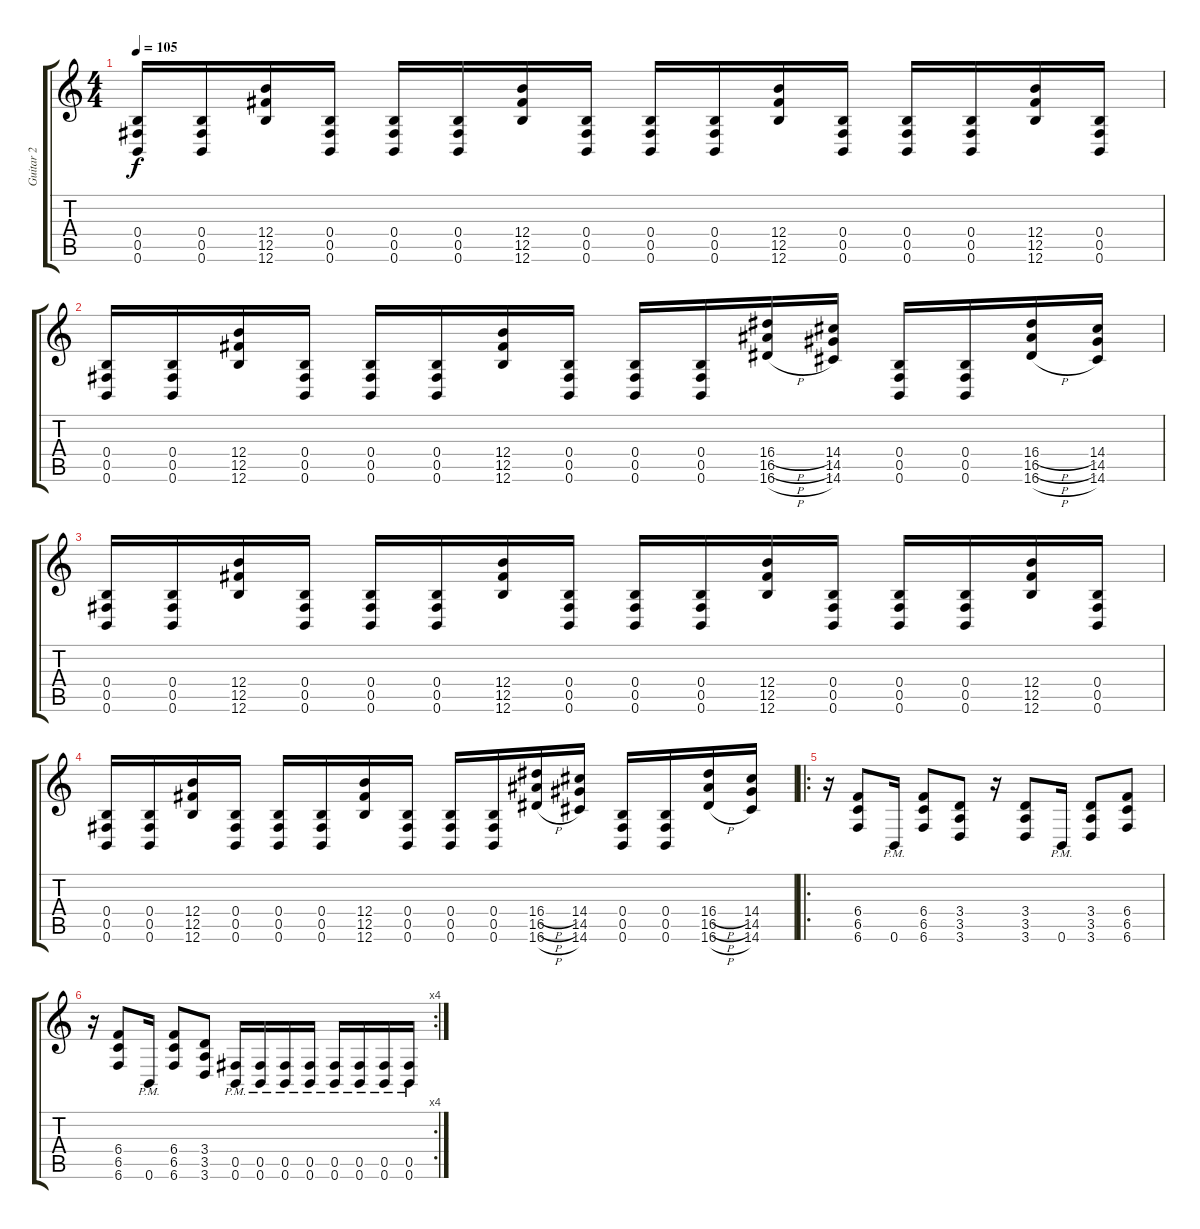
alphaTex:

\track ("Guitar 2" "Guitar 2") {instrument overdrivenguitar}
\staff {score tabs}
\tuning (Db4 Ab3 E3 B2 Gb2 B1) {hide}
\ts (4 4)
\tempo 105
\clef g2
\ks c
(0.4 0.5 0.6).16{dy f} (0.4 0.5 0.6).16 (12.4 12.5 12.6).16 (0.4 0.5 0.6).16 (0.4 0.5 0.6).16 (0.4 0.5 0.6).16 (12.4 12.5 12.6).16 (0.4 0.5 0.6).16 (0.4 0.5 0.6).16 (0.4 0.5 0.6).16 (12.4 12.5 12.6).16 (0.4 0.5 0.6).16 (0.4 0.5 0.6).16 (0.4 0.5 0.6).16 (12.4 12.5 12.6).16 (0.4 0.5 0.6).16 |
(0.4 0.5 0.6).16 (0.4 0.5 0.6).16 (12.4 12.5 12.6).16 (0.4 0.5 0.6).16 (0.4 0.5 0.6).16 (0.4 0.5 0.6).16 (12.4 12.5 12.6).16 (0.4 0.5 0.6).16 (0.4 0.5 0.6).16 (0.4 0.5 0.6).16 (16.4{h} 16.5{h} 16.6{h}).16 (14.4 14.5 14.6).16 (0.4 0.5 0.6).16 (0.4 0.5 0.6).16 (16.4{h} 16.5{h} 16.6{h}).16 (14.4 14.5 14.6).16 |
(0.4 0.5 0.6).16 (0.4 0.5 0.6).16 (12.4 12.5 12.6).16 (0.4 0.5 0.6).16 (0.4 0.5 0.6).16 (0.4 0.5 0.6).16 (12.4 12.5 12.6).16 (0.4 0.5 0.6).16 (0.4 0.5 0.6).16 (0.4 0.5 0.6).16 (12.4 12.5 12.6).16 (0.4 0.5 0.6).16 (0.4 0.5 0.6).16 (0.4 0.5 0.6).16 (12.4 12.5 12.6).16 (0.4 0.5 0.6).16 |
(0.4 0.5 0.6).16 (0.4 0.5 0.6).16 (12.4 12.5 12.6).16 (0.4 0.5 0.6).16 (0.4 0.5 0.6).16 (0.4 0.5 0.6).16 (12.4 12.5 12.6).16 (0.4 0.5 0.6).16 (0.4 0.5 0.6).16 (0.4 0.5 0.6).16 (16.4{h} 16.5{h} 16.6{h}).16 (14.4 14.5 14.6).16 (0.4 0.5 0.6).16 (0.4 0.5 0.6).16 (16.4{h} 16.5{h} 16.6{h}).16 (14.4 14.5 14.6).16 |
\ro
r.16 (6.4 6.5 6.6).8 0.6{pm}.16 (6.4 6.5 6.6).8 (3.4 3.5 3.6).8 r.16 (3.4 3.5 3.6).8 0.6{pm}.16 (3.4 3.5 3.6).8 (6.4 6.5 6.6).8 |
\rc 4
r.16 (6.4 6.5 6.6).8 0.6{pm}.16 (6.4 6.5 6.6).8 (3.4 3.5 3.6).8 (0.5{pm} 0.6{pm}).16 (0.5{pm} 0.6{pm}).16 (0.5{pm} 0.6{pm}).16 (0.5{pm} 0.6{pm}).16 (0.5{pm} 0.6{pm}).16 (0.5{pm} 0.6{pm}).16 (0.5{pm} 0.6{pm}).16 (0.5{pm} 0.6{pm}).16
